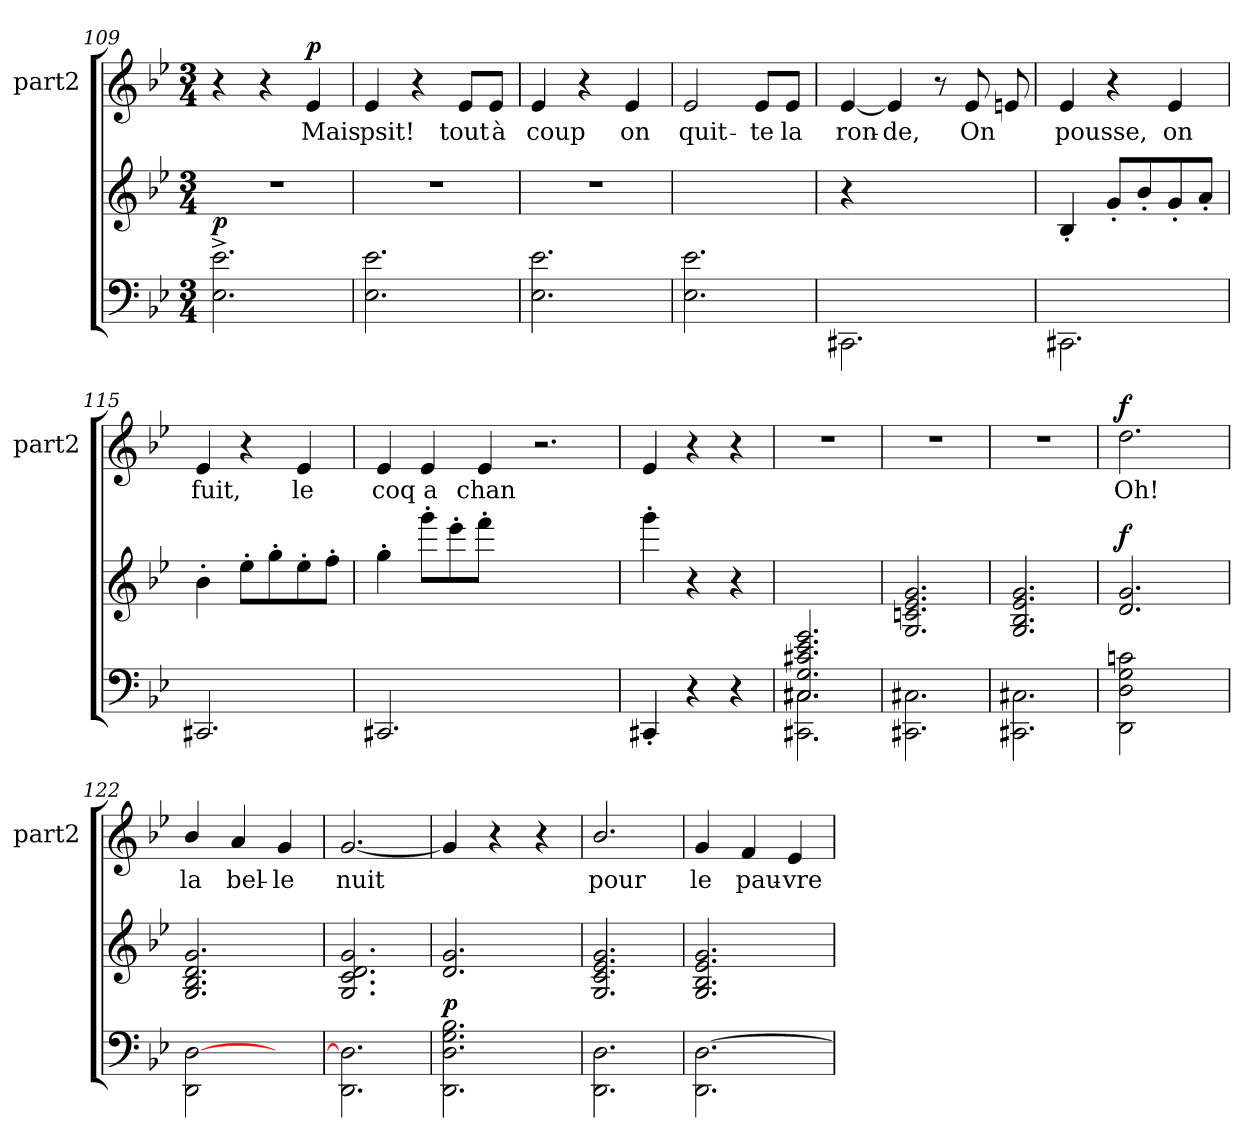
**kern	**dynam	**kern	**dynam	**kern	**text	**dynam
*part3	*part3	*part2	*part2	*part1	*part1	*part1
*staff3	*staff3	*staff2	*staff2	*staff1	*staff1	*staff1
*	*	*	*	*I"part2	*	*
*	*	*	*	*I'part2	*	*
*clefF4	*	*clefG2	*	*clefG2	*	*
*k[b-e-]	*	*k[b-e-]	*	*k[b-e-]	*	*
*M3/4	*	*M3/4	*	*M3/4	*	*
=109	=109	=109	=109	=109	=109	=109
!	!LO:DY:a	!	!	!	!	!
2.E-i^>\ 2.e-i^>\	p	2.r	.	4r	.	.
.	.	.	.	4r	.	.
!	!	!	!	!	!	!LO:DY:a
.	.	.	.	4e-j/	Mais	p
=110	=110	=110	=110	=110	=110	=110
2.E-i\ 2.e-i\	.	2.r	.	4e-j/	psit!	.
.	.	.	.	4r	.	.
.	.	.	.	8e-j/L	tout	.
.	.	.	.	8e-j/J	à	.
=111	=111	=111	=111	=111	=111	=111
2.E-i\ 2.e-i\	.	2.r	.	4e-j/	coup	.
.	.	.	.	4r	.	.
.	.	.	.	4e-j/	on	.
!!LO:PB:g=z
=112	=112	=112	=112	=112	=112	=112
2.E-j\ 2.e-j\	.	2.ryy	.	2e-j/	quit-	.
.	.	.	.	8e-j/L	te	.
.	.	.	.	8e-j/J	la	.
=113	=113	=113	=113	=113	=113	=113
2.CC#Xi\	.	4r	.	[4e-j/	ron-	.
.	.	2ryy	.	4e-j/]	de,	.
.	.	.	.	8r	.	.
.	.	.	.	8e-j/	On	.
8ryy	.	8ryy	.	8eZ/	.	.
=114	=114	=114	=114	=114	=114	=114
2.CC#Xi\	.	4B-'>j/	.	4e-j/	pousse,	.
.	.	8g'<j/L	.	4r	.	.
.	.	8b-'<j/	.	.	.	.
.	.	8g'<j/	.	4e-j/	on	.
.	.	8a'<j/J	.	.	.	.
=115	=115	=115	=115	=115	=115	=115
2.CC#Xi/	.	4b-'>j\	.	4e-j/	fuit,	.
.	.	8ee-'>j\L	.	4r	.	.
.	.	8gg'>j\	.	.	.	.
.	.	8ee-'>j\	.	4e-j/	le	.
.	.	8ff'>j\J	.	.	.	.
=116	=116	=116	=116	=116	=116	=116
2.CC#Xi/	.	4gg'>j\	.	4e-j/	cоq	.
.	.	8ggg'>j\L	.	4e-j/	a	.
.	.	8eee-'>j\	.	.	.	.
.	.	8fff'>j\J	.	4e-j/	chan	.
.	.	8ryy	.	.	.	.
2.ryy	.	2.ryy	.	2.r	.	.
!!LO:LB:g=z
=117	=117	=117	=117	=117	=117	=117
4CC#X'<i/	.	4ggg'>j\	.	4e-j/	.	.
4r	.	4r	.	4r	.	.
4r	.	4r	.	4r	.	.
=118	=118	=118	=118	=118	=118	=118
*^	*	*	*	*	*	*
2.C#Xj/ 2.gj/ 2.e-j/ 2.c#Xj/ 2.Gj/	2.CC#Xi\ 2.C#Xi\	.	2.ryy	.	2.r	.	.
*v	*v	*	*	*	*	*	*
=119	=119	=119	=119	=119	=119	=119
*	*	*^	*	*	*	*
2.CC#Xi\ 2.C#Xi\	.	2.ryy	2.gj/ 2.e-j/ 2.cnj/ 2.Gj/	.	2.r	.	.
=120	=120	=120	=120	=120	=120	=120	=120
2.CC#Xi\ 2.C#Xi\	.	2.ryy	2.gj/ 2.e-j/ 2.B-j/ 2.Gj/	.	2.r	.	.
*	*	*v	*v	*	*	*	*
=121	=121	=121	=121	=121	=121	=121
*	*	*^	*	*	*	*
!	!	!	!	!LO:DY:a	!	!	!LO:DY:a
*	*	*v	*v	*	*	*	*
2DDi\ 2Di\ 2Gi\ 2cni\	.	2.gj/ 2.dj/	f	2.ddj\	Oh!	f
4ryy	.	.	.	.	.	.
=122	=122	=122	=122	=122	=122	=122
*	*	*^	*	*	*	*
2DDi\ [2Di\	.	2.ryy	2.gj/ 2.dj/ 2.B-j/ 2.Gj/	.	4b-j/	la	.
.	.	.	.	.	4aj/	bel-	.
4ryy	.	.	.	.	4gj/	le	.
=123	=123	=123	=123	=123	=123	=123	=123
2.DDi\ 2.Di]\	.	2.ryy	2.gj/ 2.dj/ 2.cj/ 2.Gj/	.	[2.gj/	nuit	.
=124	=124	=124	=124	=124	=124	=124	=124
!	!LO:DY:a	!	!	!	!	!	!
*	*	*v	*v	*	*	*	*
2.DDi\ 2.Di\ 2.Gi\ 2.B-i\	p	2.gj/ 2.dj/	.	4gj/]	.	.
.	.	.	.	4r	.	.
.	.	.	.	4r	.	.
!!LO:LB:g=z
=125	=125	=125	=125	=125	=125	=125
*	*	*^	*	*	*	*
2.DDi\ 2.Di\	.	2.ryy	2.gj/ 2.e-j/ 2.cj/ 2.Gj/	.	2.b-j/	pour	.
=126	=126	=126	=126	=126	=126	=126	=126
2.DDi\ [2.Di\	.	2.ryy	2.gj/ 2.e-j/ 2.B-j/ 2.Gj/	.	4gj/	le	.
.	.	.	.	.	4fj/	pau-	.
.	.	.	.	.	4e-j/	vre	.
*	*	*v	*v	*	*	*	*
=	=	=	=	=	=	=
*-	*-	*-	*-	*-	*-	*-
